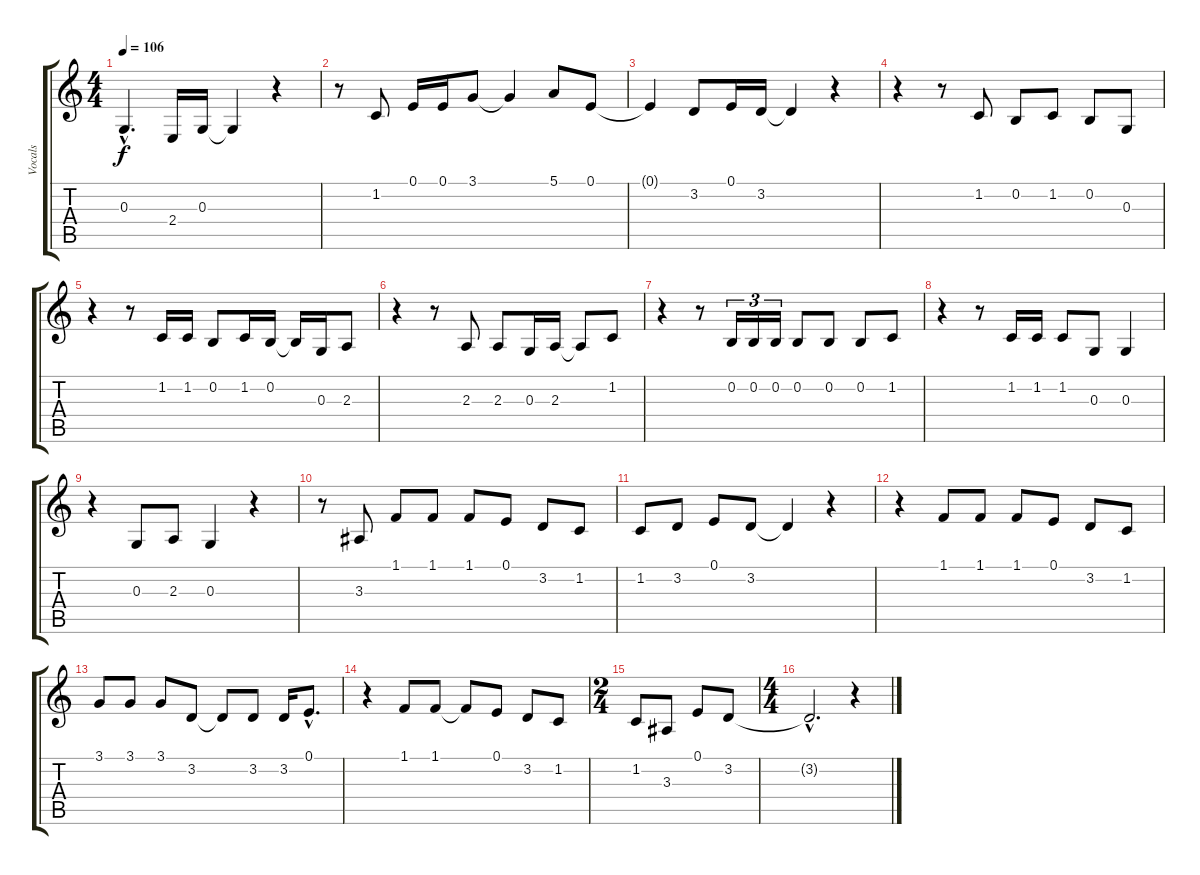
\track ("Vocals" "Vocals") {instrument lead1square}
\staff {score tabs}
\tuning (E4 B3 G3 D3 A2 E2) {hide}
\ts (4 4)
\tempo 106
\clef g2
\ks c
0.3{hac}.4{d dy f} 2.4.16 0.3.16 0.3{t}.4 r.4 |
r.8 1.2.8 0.1.16 0.1.16 3.1.8 3.1{t}.4 5.1.8 0.1.8 |
0.1{t}.4 3.2.8 0.1.16 3.2.16 3.2{t}.4 r.4 |
r.4 r.8 1.2.8 0.2.8 1.2.8 0.2.8 0.3.8 |
r.4 r.8 1.2.16 1.2.16 0.2.8 1.2.16 0.2.16 0.2{t}.16 0.3.16 2.3.8 |
r.4 r.8 2.3.8 2.3.8 0.3.16 2.3.16 2.3{t}.8 1.2.8 |
r.4 r.8 0.2.16{tu (3 2)} 0.2.16{tu (3 2)} 0.2.16{tu (3 2)} 0.2.8 0.2.8 0.2.8 1.2.8 |
r.4 r.8 1.2.16 1.2.16 1.2.8 0.3.8 0.3.4 |
r.4 0.3.8 2.3.8 0.3.4 r.4 |
r.8 3.3.8 1.1.8 1.1.8 1.1.8 0.1.8 3.2.8 1.2.8 |
1.2.8 3.2.8 0.1.8 3.2.8 3.2{t}.4 r.4 |
r.4 1.1.8 1.1.8 1.1.8 0.1.8 3.2.8 1.2.8 |
3.1.8 3.1.8 3.1.8 3.2.8 3.2{t}.8 3.2.8 3.2.16 0.1{hac}.8{d} |
r.4 1.1.8 1.1.8 1.1{t}.8 0.1.8 3.2.8 1.2.8 |
\ts (2 4)
1.2.8 3.3.8 0.1.8 3.2.8 |
\ts (4 4)
3.2{hac t}.2{d} r.4
